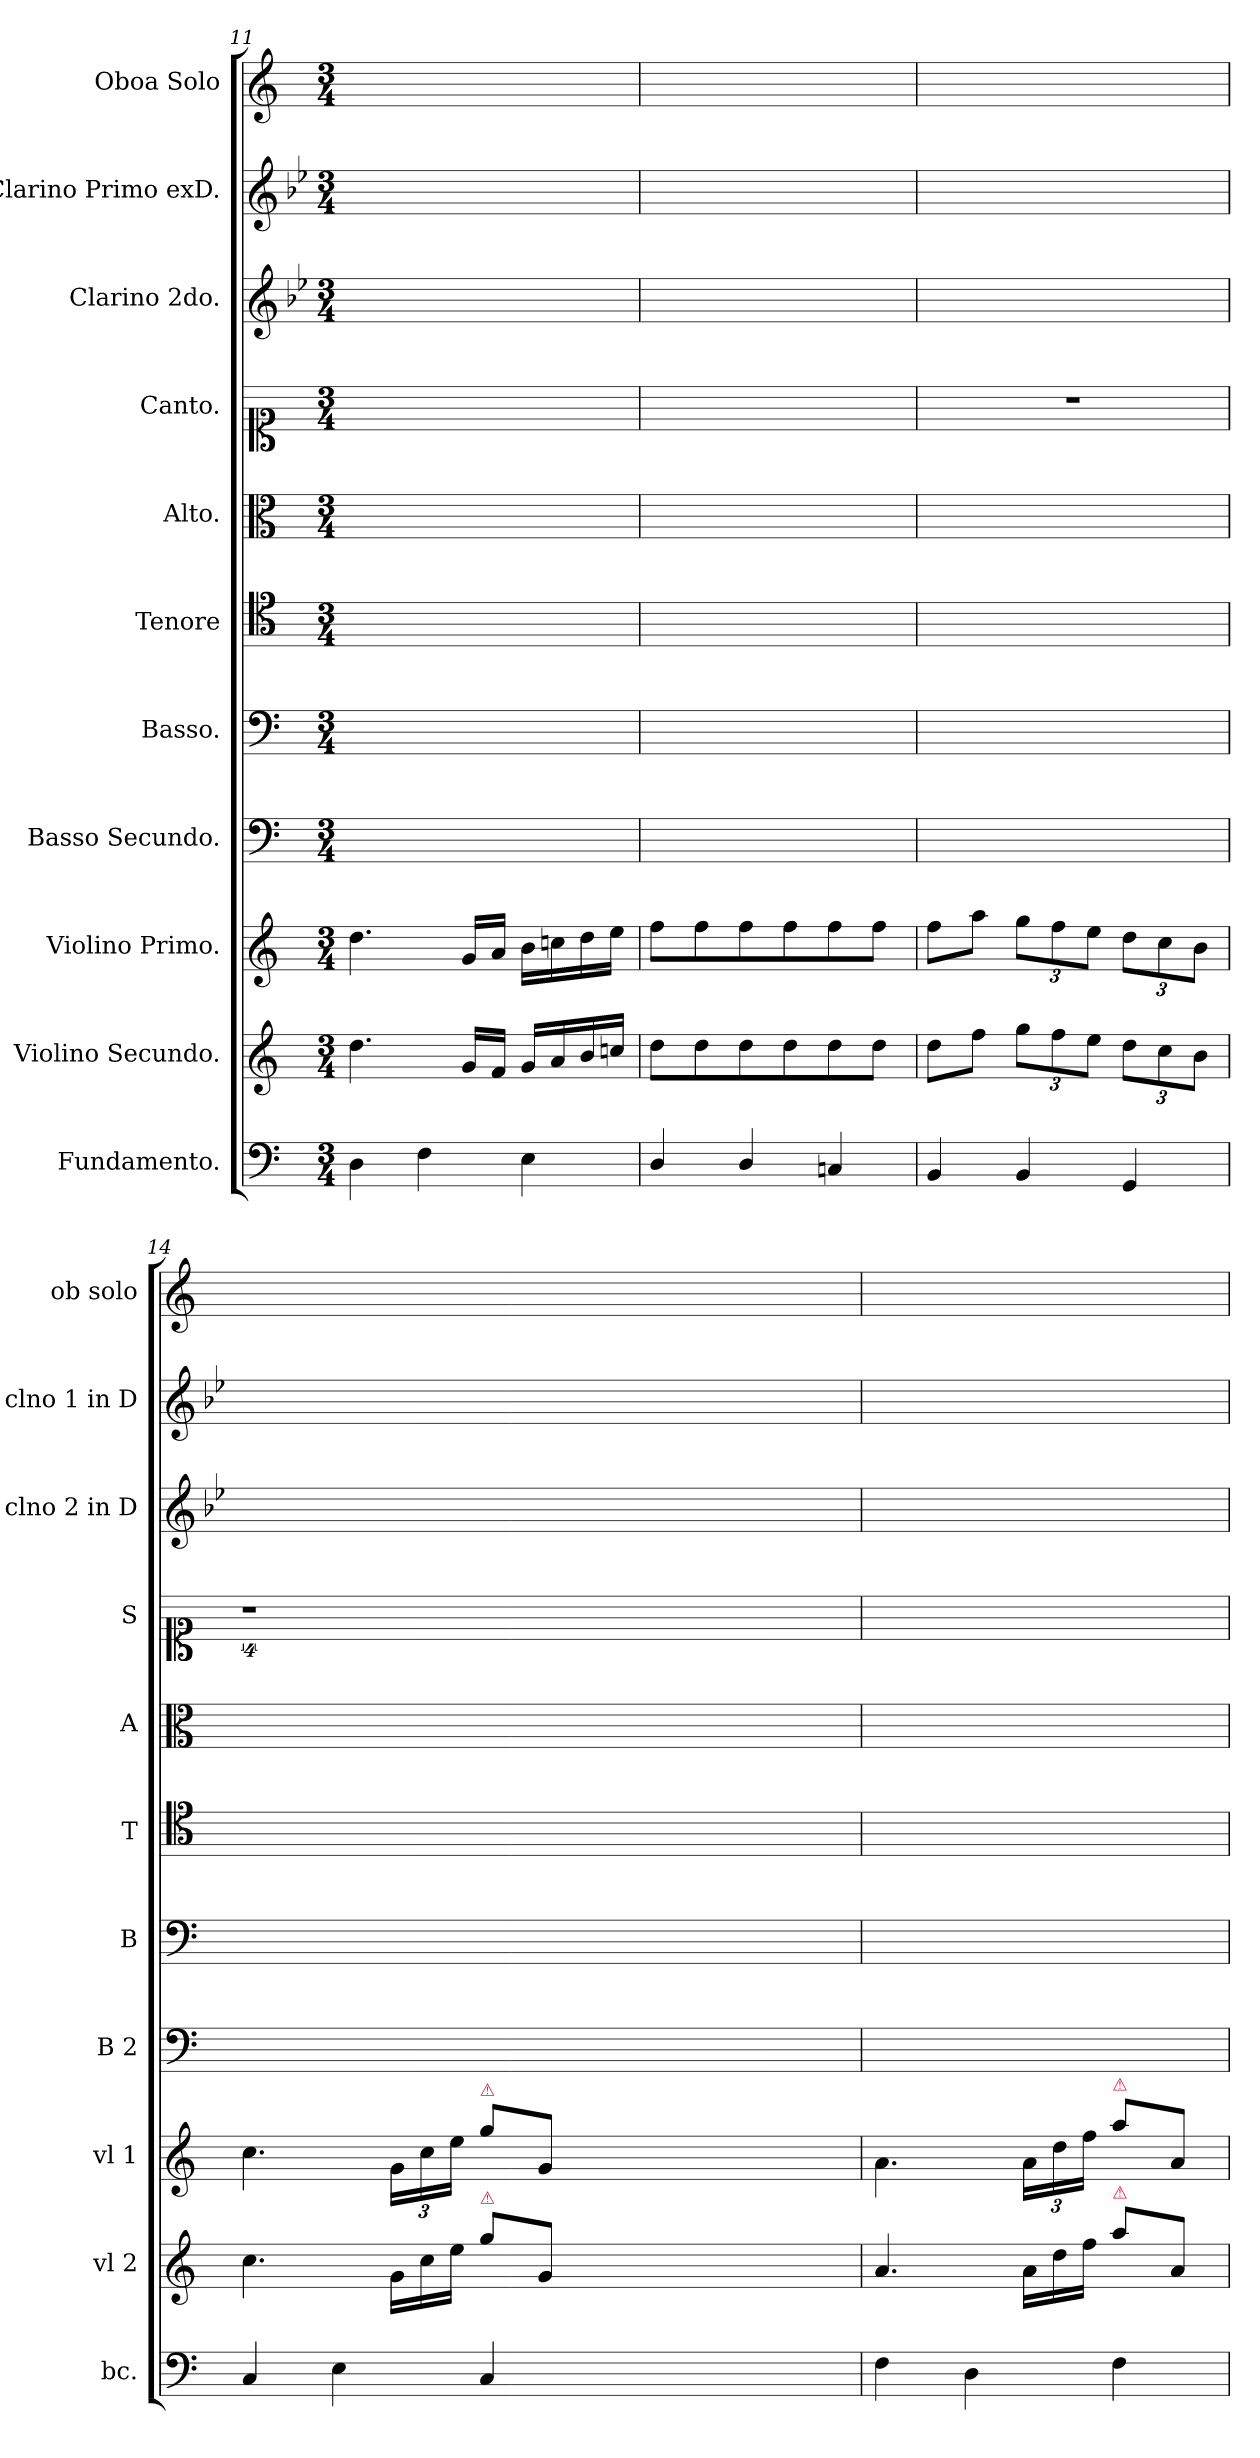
**kern	**kern	**kern	**kern	**kern	**kern	**kern	**kern	**kern	**kern	**kern
*part11	*part10	*part9	*part8	*part7	*part6	*part5	*part4	*part3	*part2	*part1
*staff11	*staff10	*staff9	*staff8	*staff7	*staff6	*staff5	*staff4	*staff3	*staff2	*staff1
*I"Fundamento.	*I"Violino Secundo.	*I"Violino Primo.	*I"Basso Secundo.	*I"Basso.	*I"Tenore	*I"Alto.	*I"Canto.	*I"Clarino 2do.	*I"Clarino Primo exD.	*I"Oboa Solo
*I'bc.	*I'vl 2	*I'vl 1	*I'B 2	*I'B	*I'T	*I'A	*I'S	*I'clno 2 in D	*I'clno 1 in D	*I'ob solo
*clefF4	*clefG2	*clefG2	*clefF4	*clefF4	*clefC4	*clefC3	*clefC1	*clefG2	*clefG2	*clefG2
*	*	*	*	*	*	*	*	*ITrd-1c-2	*ITrd-1c-2	*
*k[]	*k[]	*k[]	*k[]	*k[]	*k[]	*k[]	*k[]	*k[]	*k[]	*k[]
*M3/4	*M3/4	*M3/4	*M3/4	*M3/4	*M3/4	*M3/4	*M3/4	*M3/4	*M3/4	*M3/4
=11	=11	=11	=11	=11	=11	=11	=11	=11	=11	=11
4D\	4.dd\	4.dd\	2.ryy	2.ryy	2.ryy	2.ryy	2.ryy	2.ryy	2.ryy	2.ryy
4F\	.	.	.	.	.	.	.	.	.	.
.	16g/LL	16g/LL	.	.	.	.	.	.	.	.
.	16f/JJ	16a/JJ	.	.	.	.	.	.	.	.
4E\	16g/LL	16b\LL	.	.	.	.	.	.	.	.
.	16a/	16ccn\	.	.	.	.	.	.	.	.
.	16b/	16dd\	.	.	.	.	.	.	.	.
.	16ccn/JJ	16ee\JJ	.	.	.	.	.	.	.	.
=12	=12	=12	=12	=12	=12	=12	=12	=12	=12	=12
4D/	8dd\L	8ff\L	2.ryy	2.ryy	2.ryy	2.ryy	2.ryy	2.ryy	2.ryy	2.ryy
.	8dd\	8ff\	.	.	.	.	.	.	.	.
4D/	8dd\	8ff\	.	.	.	.	.	.	.	.
.	8dd\	8ff\	.	.	.	.	.	.	.	.
4Cn/	8dd\	8ff\	.	.	.	.	.	.	.	.
.	8dd\J	8ff\J	.	.	.	.	.	.	.	.
=13	=13	=13	=13	=13	=13	=13	=13	=13	=13	=13
4BB/	8dd\L	8ff\L	2.ryy	2.ryy	2.ryy	2.ryy	2.r	2.ryy	2.ryy	2.ryy
.	8ff\J	8aa\J	.	.	.	.	.	.	.	.
4BB/	12gg\L	12gg\L	.	.	.	.	.	.	.	.
.	12ff\	12ff\	.	.	.	.	.	.	.	.
.	12ee\J	12ee\J	.	.	.	.	.	.	.	.
4GG/	12dd\L	12dd\L	.	.	.	.	.	.	.	.
.	12cc\	12cc\	.	.	.	.	.	.	.	.
.	12b\J	12b\J	.	.	.	.	.	.	.	.
=14	=14	=14	=14	=14	=14	=14	=14	=14	=14	=14
4C/	4.cc\	4.cc\	2.ryy	2.ryy	2.ryy	2.ryy	4%9r	2.ryy	2.ryy	2.ryy
4E\	.	.	.	.	.	.	.	.	.	.
*	*Xtuplet	*	*	*	*	*	*	*	*	*
.	24g\LL	24g\LL	.	.	.	.	.	.	.	.
.	24cc\	24cc\	.	.	.	.	.	.	.	.
.	24ee\JJ	24ee\JJ	.	.	.	.	.	.	.	.
!	!	!LO:TX:a:color=crimson:t=⚠	!	!	!	!	!	!	!	!
!	!LO:TX:a:color=crimson:t=⚠	!	!	!	!	!	!	!	!	!
4C/	8gg\L	8gg\L	.	.	.	.	.	.	.	.
.	8g/J	8g/J	.	.	.	.	.	.	.	.
1.ryy	1.ryy	1.ryy	1.ryy	1.ryy	1.ryy	1.ryy	.	1.ryy	1.ryy	1.ryy
=15	=15	=15	=15	=15	=15	=15	=15	=15	=15	=15
4F\	4.a/	4.a\	2.ryy	2.ryy	2.ryy	2.ryy	2.ryy	2.ryy	2.ryy	2.ryy
4D\	.	.	.	.	.	.	.	.	.	.
.	24a\LL	24a\LL	.	.	.	.	.	.	.	.
.	24dd\	24dd\	.	.	.	.	.	.	.	.
.	24ff\JJ	24ff\JJ	.	.	.	.	.	.	.	.
!	!	!LO:TX:a:color=crimson:t=⚠	!	!	!	!	!	!	!	!
!	!LO:TX:a:color=crimson:t=⚠	!	!	!	!	!	!	!	!	!
4F\	8aa\L	8aa\L	.	.	.	.	.	.	.	.
.	8a/J	8a/J	.	.	.	.	.	.	.	.
=	=	=	=	=	=	=	=	=	=	=
*-	*-	*-	*-	*-	*-	*-	*-	*-	*-	*-
